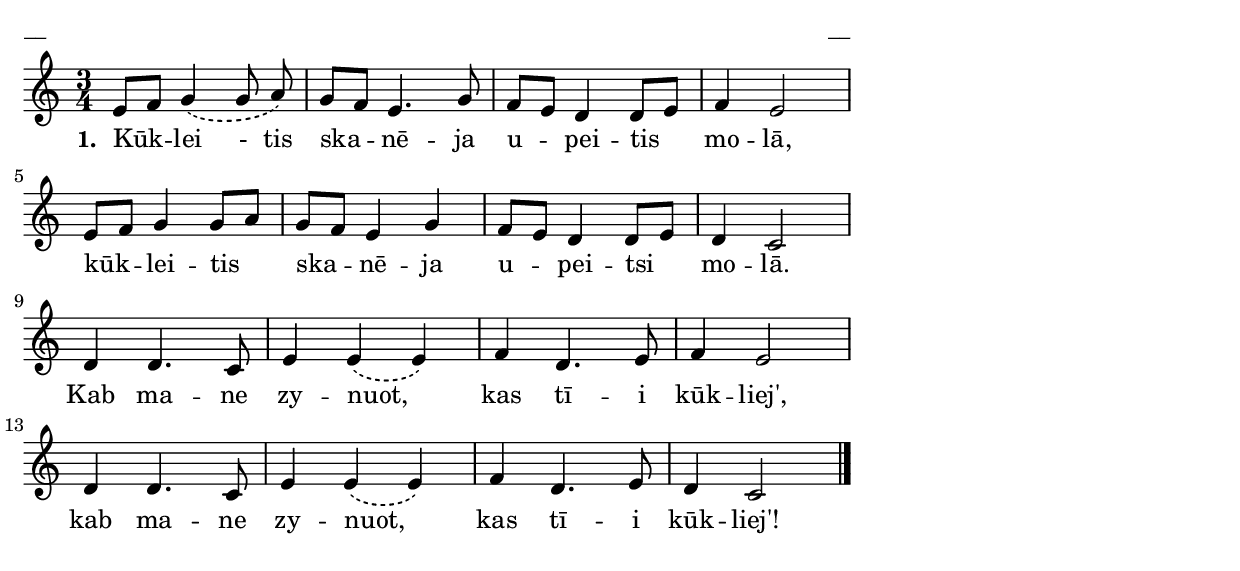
\version "2.13.18"

\paper {
line-width = 14\cm
left-margin = 0.4\cm
between-system-padding = 0.1\cm
between-system-space = 0.1\cm
}
% SBTZK, p.59
\layout {
indent = #0
ragged-last = ##f
}


voiceA = \relative c' {
\clef "treble"
\key c \major
\time 3/4
\phrasingSlurDashed
e8 [f] g4 \( g8 a\) | g [f] e4. g8 | f [e] d4 d8 [e] | f4 e2 |
e8 [f] g4 g8 [a] | g [f] e4 g | f8 [e] d4 d8 [e] | d4 c2 \break |
d4 d4. c8 | e4 e \(e\) | f d4. e8 | f4 e2 |
d4 d4. c8 | e4 e \(e\) | f d4. e8 | d4 c2 \bar"|."
}

lyricA = \lyricmode {
\set stanza = "1. "
Kūk -- lei - tis ska -- nē -- ja u -- pei -- tis mo -- lā,
kūk -- lei -- tis ska -- nē -- ja u -- pei -- tsi mo -- lā.
Kab ma -- ne zy -- nuot, _ kas tī -- i kūk -- liej',
kab ma -- ne zy -- nuot, _ kas tī -- i kūk -- liej'!
}


fullScore = <<
%\new ChordNames { \chordsA }
\new Staff {
<<
\new Voice = "voiceA" { \oneVoice \autoBeamOff \voiceA }
\lyricsto "voiceA" \new Lyrics  \lyricA
%\new Voice = "voiceB" { \voiceTwo \autoBeamOff \voiceB }
>>
}
>>



\score {
\fullScore
\header { piece = "__" opus = "__" }
}
\markup { \with-color #(x11-color 'white) \sans \smaller "__" }
\score {
\unfoldRepeats
\fullScore
\midi {
\context { \Staff \remove "Staff_performer" }
\context { \Voice \consists "Staff_performer" }
}
}


